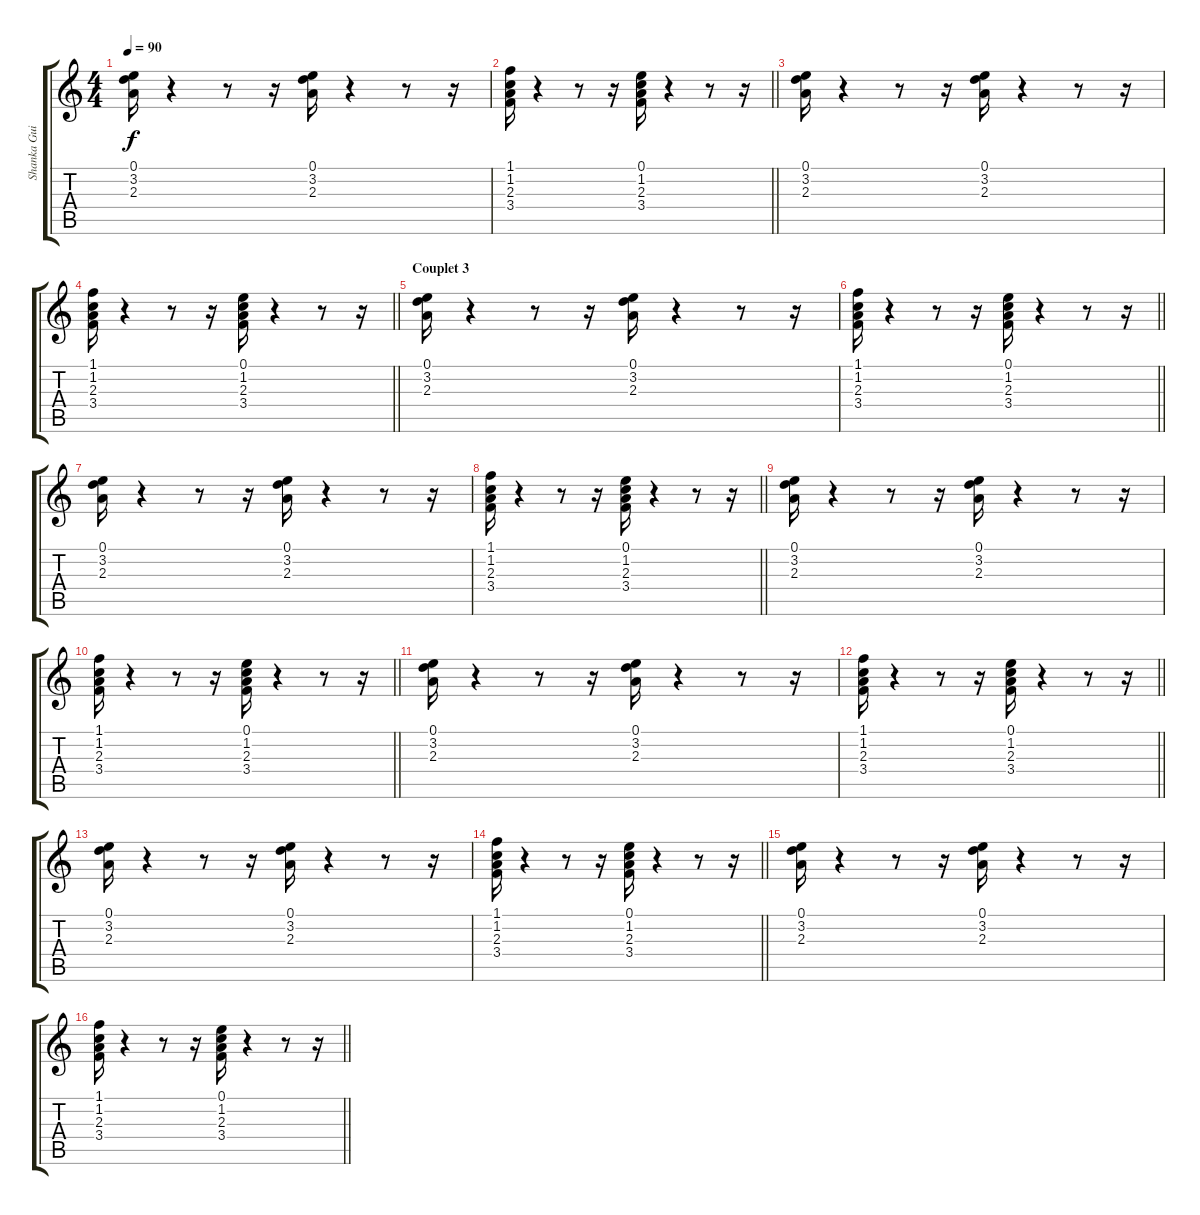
\track ("Shanka Guitare 2" "Shanka Gui") {instrument acousticguitarsteel}
\staff {score tabs}
\tuning (E4 B3 G3 D3 A2 D2) {hide}
\ts (4 4)
\tempo 90
\clef g2
\ks c
(0.1 3.2 2.3).16{dy f} r.4 r.8 r.16 (0.1 3.2 2.3).16 r.4 r.8 r.16 |
\barLineRight lightlight
(1.1 1.2 2.3 3.4).16 r.4 r.8 r.16 (0.1 1.2 2.3 3.4).16 r.4 r.8 r.16 |
(0.1 3.2 2.3).16 r.4 r.8 r.16 (0.1 3.2 2.3).16 r.4 r.8 r.16 |
\barLineRight lightlight
(1.1 1.2 2.3 3.4).16 r.4 r.8 r.16 (0.1 1.2 2.3 3.4).16 r.4 r.8 r.16 |
\section ("" "Couplet 3")
(0.1 3.2 2.3).16 r.4 r.8 r.16 (0.1 3.2 2.3).16 r.4 r.8 r.16 |
\barLineRight lightlight
(1.1 1.2 2.3 3.4).16 r.4 r.8 r.16 (0.1 1.2 2.3 3.4).16 r.4 r.8 r.16 |
(0.1 3.2 2.3).16 r.4 r.8 r.16 (0.1 3.2 2.3).16 r.4 r.8 r.16 |
\barLineRight lightlight
(1.1 1.2 2.3 3.4).16 r.4 r.8 r.16 (0.1 1.2 2.3 3.4).16 r.4 r.8 r.16 |
(0.1 3.2 2.3).16 r.4 r.8 r.16 (0.1 3.2 2.3).16 r.4 r.8 r.16 |
\barLineRight lightlight
(1.1 1.2 2.3 3.4).16 r.4 r.8 r.16 (0.1 1.2 2.3 3.4).16 r.4 r.8 r.16 |
(0.1 3.2 2.3).16 r.4 r.8 r.16 (0.1 3.2 2.3).16 r.4 r.8 r.16 |
\barLineRight lightlight
(1.1 1.2 2.3 3.4).16 r.4 r.8 r.16 (0.1 1.2 2.3 3.4).16 r.4 r.8 r.16 |
(0.1 3.2 2.3).16 r.4 r.8 r.16 (0.1 3.2 2.3).16 r.4 r.8 r.16 |
\barLineRight lightlight
(1.1 1.2 2.3 3.4).16 r.4 r.8 r.16 (0.1 1.2 2.3 3.4).16 r.4 r.8 r.16 |
(0.1 3.2 2.3).16 r.4 r.8 r.16 (0.1 3.2 2.3).16 r.4 r.8 r.16 |
\barLineRight lightlight
(1.1 1.2 2.3 3.4).16 r.4 r.8 r.16 (0.1 1.2 2.3 3.4).16 r.4 r.8 r.16
